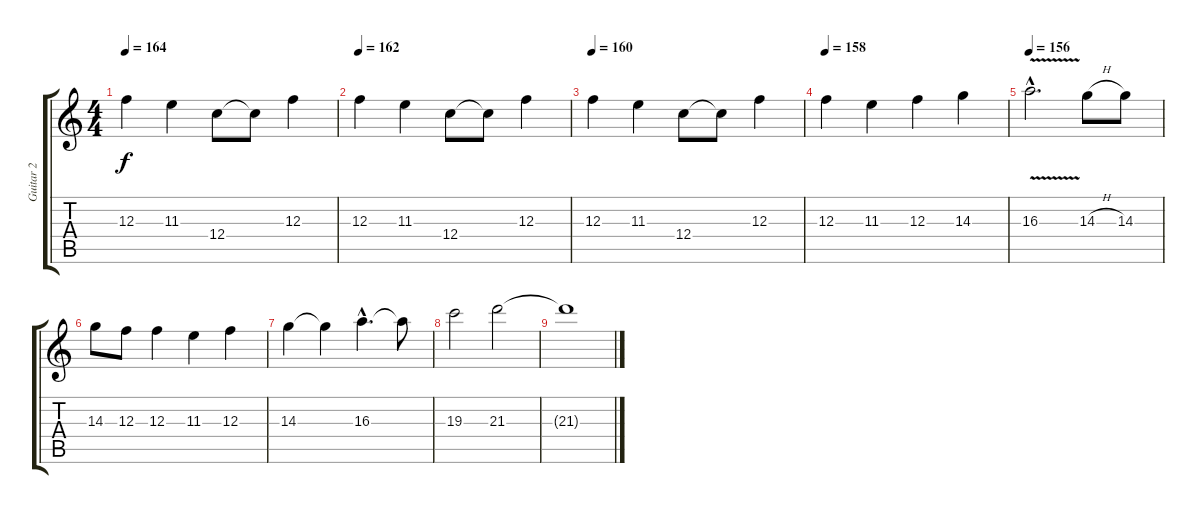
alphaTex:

\track ("Guitar 2" "Guitar 2") {instrument distortionguitar}
\staff {score tabs}
\tuning (D4 A3 F3 C3 G2 D2) {hide}
\ts (4 4)
\tempo 164
\clef g2
\ks c
12.3.4{dy f} 11.3.4 12.4.8 12.4{t}.8 12.3.4 |
\tempo 162
12.3.4 11.3.4 12.4.8 12.4{t}.8 12.3.4 |
\tempo 160
12.3.4 11.3.4 12.4.8 12.4{t}.8 12.3.4 |
\tempo 158
12.3.4 11.3.4 12.3.4 14.3.4 |
\tempo 156
16.3{v hac}.2{d} 14.3{h}.8 14.3.8 |
14.3.8 12.3.8 12.3.4 11.3.4 12.3.4 |
14.3.4 14.3{t}.4 16.3{hac}.4{d} 16.3{t}.8 |
19.3.2 21.3.2 |
21.3{t}.1
